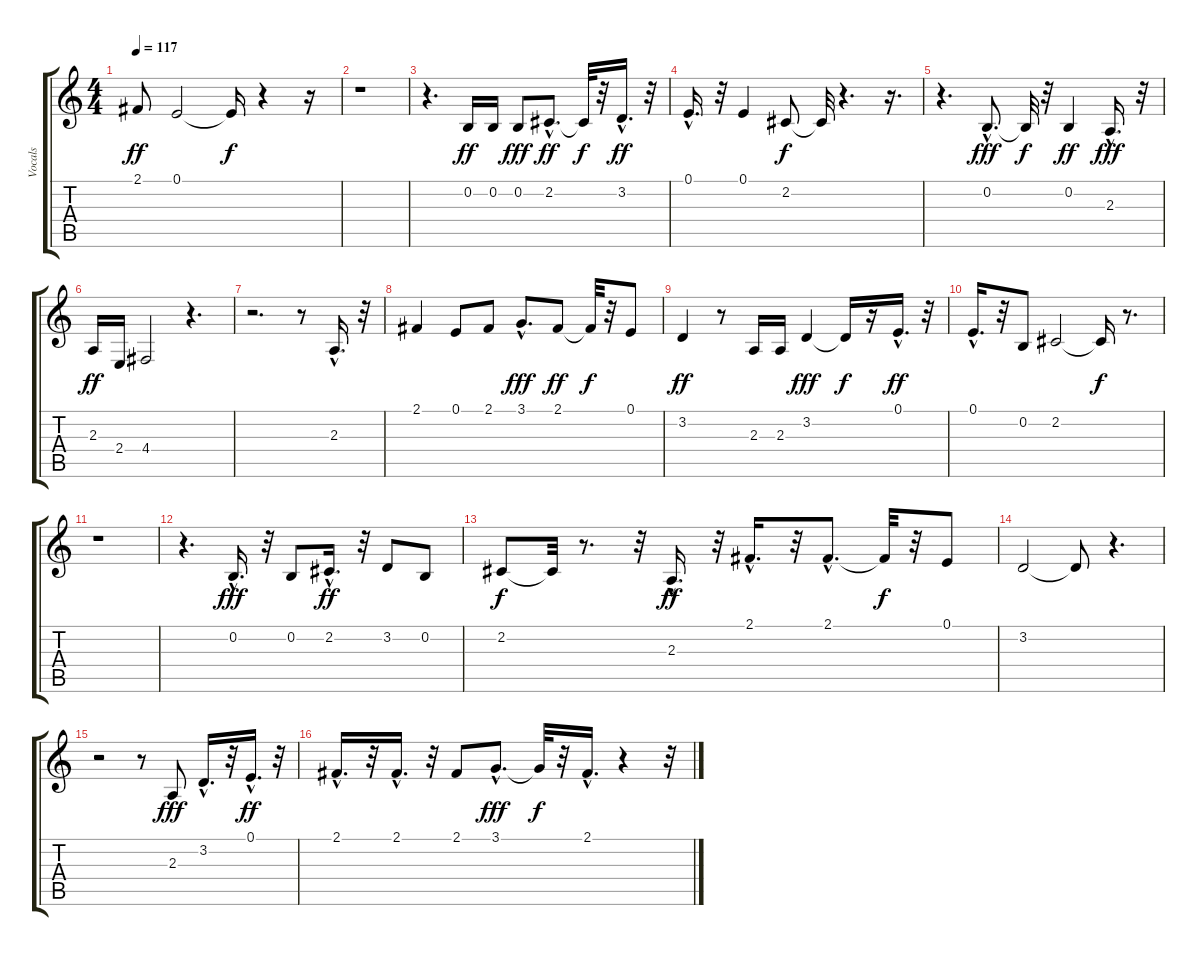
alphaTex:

\track ("Vocals" "Vocals") {instrument tangoaccordion}
\staff {score tabs}
\tuning (E4 B3 G3 D3 A2 E2) {hide}
\ts (4 4)
\tempo 117
\clef g2
\ks c
2.1.8{dy ff} 0.1.2 0.1{t}.16{dy f} r.4 r.16 |
r.1 |
r.4{d} 0.2.16{dy ff} 0.2.16 0.2.8{dy fff} 2.2{hac}.8{d dy ff} 2.2{t}.32{dy f} r.32 3.2{hac}.16{d dy ff} r.32 |
0.1{hac}.16{d} r.32 0.1.4 2.2.8{dy f} 2.2{t}.32 r.4{d} r.16{d} |
r.4{d} 0.2{hac}.8{d dy fff} 0.2{t}.32{dy f} r.32 0.2.4{dy ff} 2.3{hac}.16{d dy fff} r.32 |
2.3.16{dy ff} 2.4.16 4.4.2 r.4{d} |
r.2{d} r.8 2.3{hac}.16{d} r.32 |
2.1.4 0.1.8 2.1.8 3.1{hac}.8{d dy fff} 2.1.8{dy ff} 2.1{t}.32{dy f} r.32 0.1.8 |
3.2.4{dy ff} r.8 2.3.16 2.3.16 3.2.4{dy fff} 3.2{t}.16{dy f} r.16 0.1{hac}.16{d dy ff} r.32 |
0.1{hac}.16{d} r.32 0.2.8 2.2.2 2.2{t}.16{dy f} r.8{d} |
r.1 |
r.4{d} 0.2{hac}.16{d dy fff} r.32 0.2.8 2.2{hac}.16{d dy ff} r.32 3.2.8 0.2.8 |
2.2.8{dy f} 2.2{t}.32 r.8{d} r.32 2.3{hac}.16{d dy ff} r.32 2.1{hac}.16{d} r.32 2.1{hac}.8{d} 2.1{t}.32{dy f} r.32 0.1.8 |
3.2.2 3.2{t}.8 r.4{d} |
r.2 r.8 2.3.8{dy fff} 3.2{hac}.16{d} r.32 0.1{hac}.16{d dy ff} r.32 |
2.1{hac}.16{d} r.32 2.1{hac}.16{d} r.32 2.1.8 3.1{hac}.8{d dy fff} 3.1{t}.32{dy f} r.32 2.1{hac}.16{d} r.4 r.32
